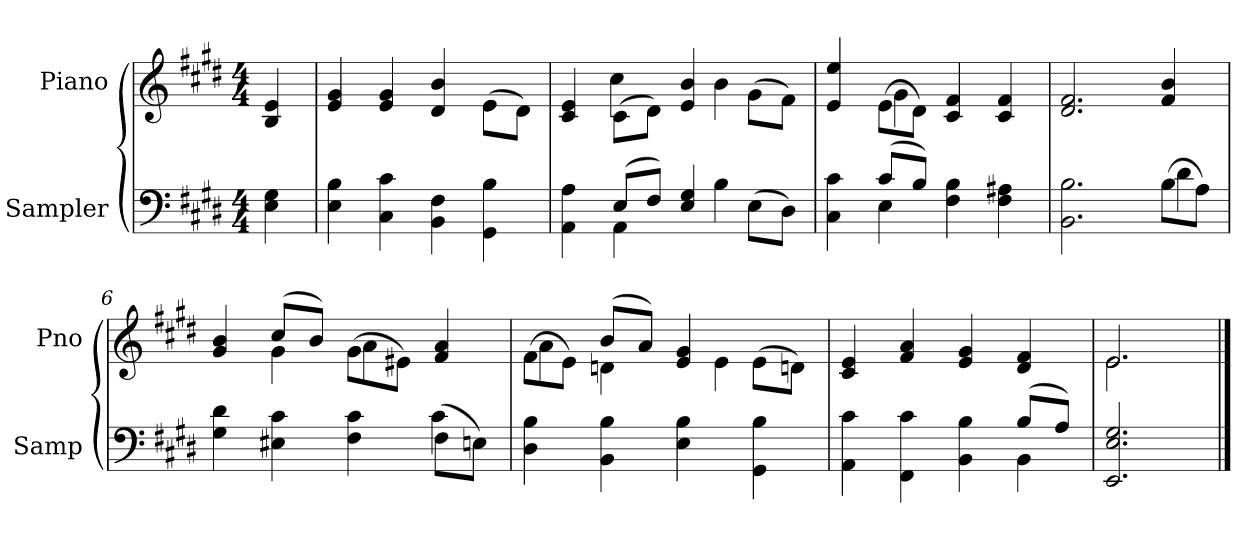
**kern	**kern
*part2	*part1
*staff2	*staff1
*I"Sampler	*I"Piano
*I'Samp	*I'Pno
*clefF4	*clefG2
*k[f#c#g#d#]	*k[f#c#g#d#]
*E:	*E:
*M4/4	*M4/4
=1	=1
4E 4G#	4B 4e
=2	=2
*	*^
4E 4B	4e 4g#	2.ryy
4C# 4c#	4e 4g#	.
4BB 4F#	4d# 4b	.
4GG# 4B	(8e\L	4e
.	8d#\J)	.
=3	=3	=3
*^	*	*
4AA 4A	4ryy	4c# 4e	4ryy
(8E/L	4AA	(8c#\L	4cc#
8F#/J)	.	8d#\J)	.
4E 4G#	8ryy	4e 4b	8ryy
.	4B	.	4b
(8E\L	.	(8g#\L	.
8D#\J)	8ryy	8f#\J)	8ryy
=4	=4	=4	=4
4C# 4c#	4ryy	4e 4ee	4ryy
(8c#/L	4E	(8e\L	4g#
8B/J)	.	8d#\J)	.
4F# 4B	2ryy	4c# 4f#	2ryy
4F# 4A#X	.	4c# 4f#	.
*	*	*v	*v
=5	=5	=5
2.BB 2.B	2.ryy	2.d# 2.f#
(8B\L	4d#	4f# 4b
8A\J)	.	.
=6	=6	=6
*	*	*^
4G# 4d#	2.ryy	4g# 4b	4ryy
4E#X 4c#	.	(8cc#/L	4g#
.	.	8b/J)	.
4F# 4c#	.	(8g#\L	4a
.	.	8e#X\J)	.
(8F#\L	4c#	4f# 4a	4ryy
8En\J)	.	.	.
*v	*v	*	*
=7	=7	=7
4D# 4B	(8f#\L	4a
.	8e\J)	.
4BB 4B	(8b/L	4d
.	8a/J)	.
4E 4B	4e 4g#	8ryy
.	.	4e
4GG# 4B	(8e\L	.
.	8dn\J)	8ryy
*	*v	*v
=8	=8
*^	*
4AA 4c#	2.ryy	4c# 4e
4FF# 4c#	.	4f# 4a
4BB 4B	.	4e 4g#
(8B/L	4BB	4d# 4f#
8A/J)	.	.
*v	*v	*
=9	=9
*	*^
2.EE 2.E 2.G#	2.e/	2.e
*	*v	*v
==	==
*-	*-
